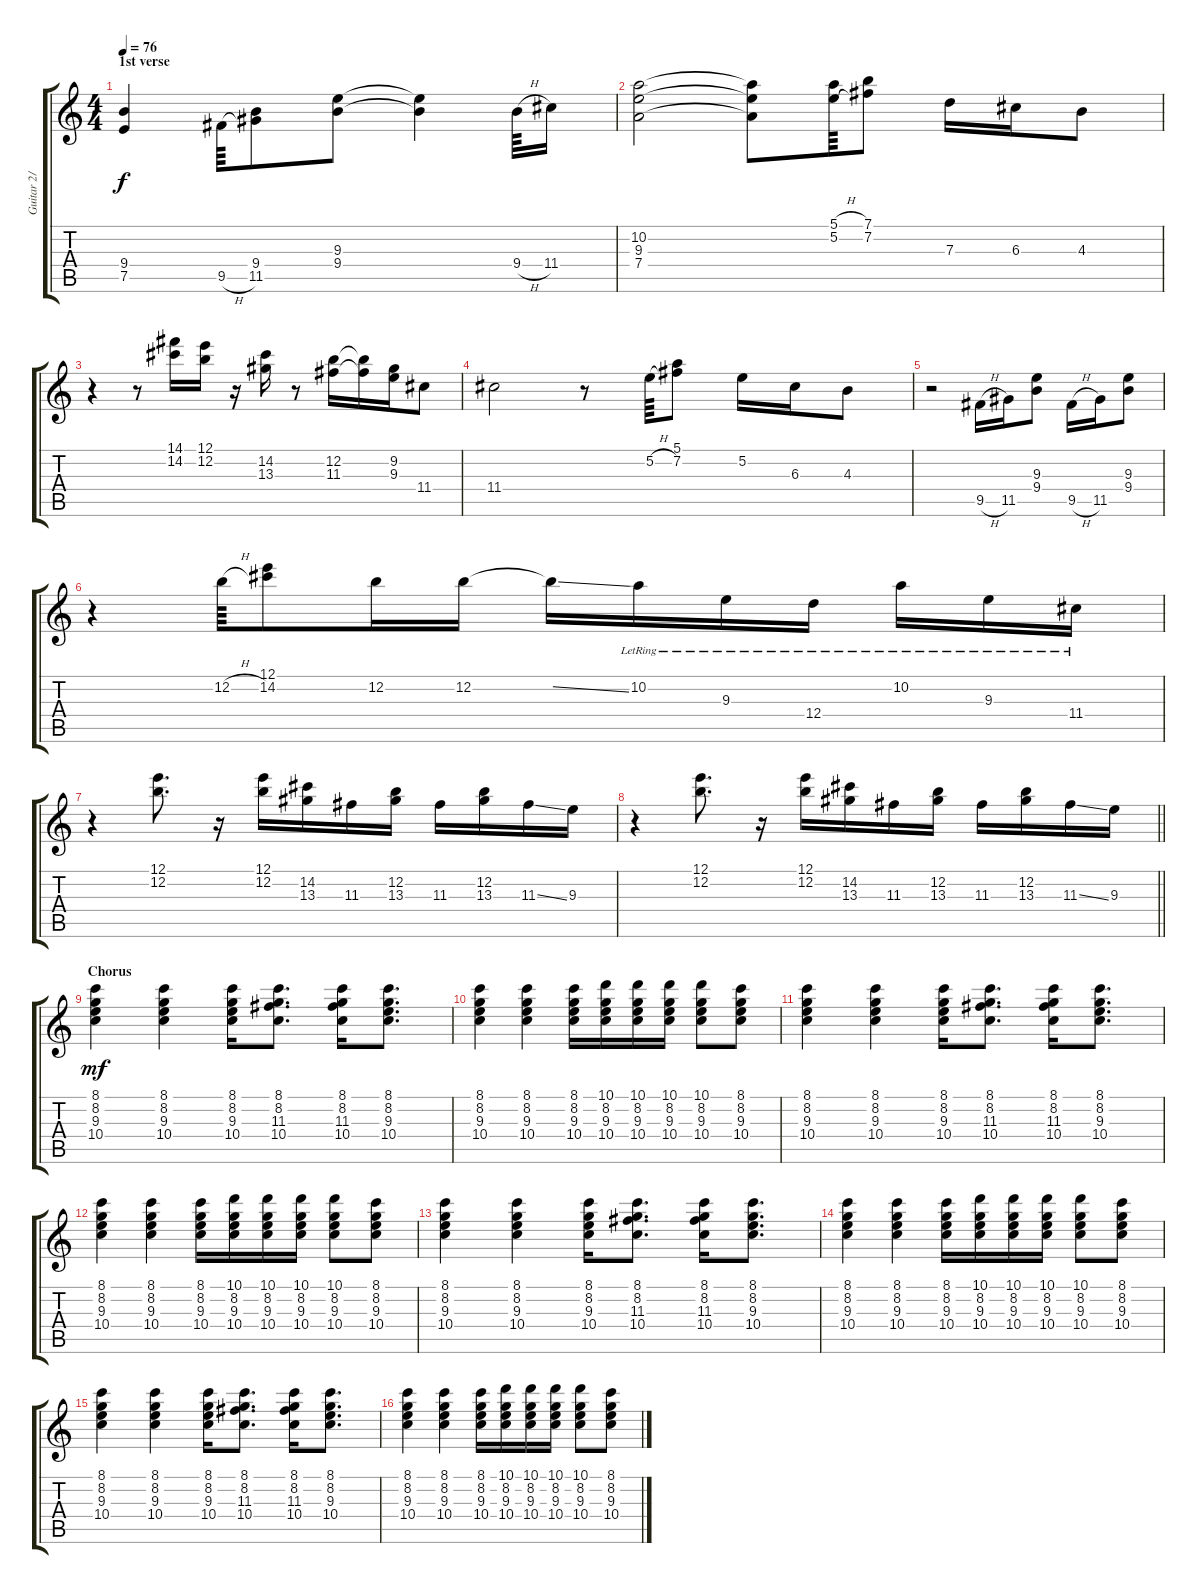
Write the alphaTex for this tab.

\track ("Guitar 2/ Fill" "Guitar 2/ ") {instrument electricguitarclean}
\staff {score tabs}
\tuning (E4 B3 G3 D3 A2 E2) {hide}
\ts (4 4)
\section ("" "1st verse")
\tempo 76
\clef g2
\ks c
(9.4 7.5).4{dy f} 9.5{h}.64 (9.4 11.5).8 (9.3 9.4).8 (9.3{t} 9.4{t}).4 9.4{h}.64 11.4.16 |
(10.2 9.3 7.4).2 (10.2{t} 9.3{t} 7.4{t}).8 (5.1{h} 5.2{h}).64 (7.1 7.2).8 7.3.16 6.3.16 4.3.8 |
r.4 r.8 (14.1 14.2).16 (12.1 12.2).16 r.16 (14.2 13.3).16 r.8 (12.2 11.3).16 (12.2{t} 11.3{t}).16 (9.2 9.3).16 11.4.8 |
11.4.2 r.8 5.2{h}.64 (5.1 7.2).8 5.2.16 6.3.16 4.3.8 |
r.2 9.5{h}.16 11.5.16 (9.3 9.4).8 9.5{h}.16 11.5.16 (9.3 9.4).8 |
r.4 12.2{h}.64 (12.1 14.2).8 12.2.16 12.2.16 12.2{ss t}.16 10.2{lr}.16 9.3{lr}.16 12.4{lr}.16 10.2{lr}.16 9.3{lr}.16 11.4{lr}.16 |
r.4 (12.1 12.2).8{d} r.16 (12.1 12.2).16 (14.2 13.3).16 11.3.16 (12.2 13.3).16 11.3.16 (12.2 13.3).16 11.3{ss}.16 9.3.16 |
\barLineRight lightlight
r.4 (12.1 12.2).8{d} r.16 (12.1 12.2).16 (14.2 13.3).16 11.3.16 (12.2 13.3).16 11.3.16 (12.2 13.3).16 11.3{ss}.16 9.3.16 |
\section ("" "Chorus")
(8.1 8.2 9.3 10.4).4{dy mf} (8.1 8.2 9.3 10.4).4 (8.1 8.2 9.3 10.4).16 (8.1 8.2 11.3 10.4).8{d} (8.1 8.2 11.3 10.4).16 (8.1 8.2 9.3 10.4).8{d} |
(8.1 8.2 9.3 10.4).4 (8.1 8.2 9.3 10.4).4 (8.1 8.2 9.3 10.4).16 (10.1 8.2 9.3 10.4).16 (10.1 8.2 9.3 10.4).16 (10.1 8.2 9.3 10.4).16 (10.1 8.2 9.3 10.4).8 (8.1 8.2 9.3 10.4).8 |
(8.1 8.2 9.3 10.4).4 (8.1 8.2 9.3 10.4).4 (8.1 8.2 9.3 10.4).16 (8.1 8.2 11.3 10.4).8{d} (8.1 8.2 11.3 10.4).16 (8.1 8.2 9.3 10.4).8{d} |
(8.1 8.2 9.3 10.4).4 (8.1 8.2 9.3 10.4).4 (8.1 8.2 9.3 10.4).16 (10.1 8.2 9.3 10.4).16 (10.1 8.2 9.3 10.4).16 (10.1 8.2 9.3 10.4).16 (10.1 8.2 9.3 10.4).8 (8.1 8.2 9.3 10.4).8 |
(8.1 8.2 9.3 10.4).4 (8.1 8.2 9.3 10.4).4 (8.1 8.2 9.3 10.4).16 (8.1 8.2 11.3 10.4).8{d} (8.1 8.2 11.3 10.4).16 (8.1 8.2 9.3 10.4).8{d} |
(8.1 8.2 9.3 10.4).4 (8.1 8.2 9.3 10.4).4 (8.1 8.2 9.3 10.4).16 (10.1 8.2 9.3 10.4).16 (10.1 8.2 9.3 10.4).16 (10.1 8.2 9.3 10.4).16 (10.1 8.2 9.3 10.4).8 (8.1 8.2 9.3 10.4).8 |
(8.1 8.2 9.3 10.4).4 (8.1 8.2 9.3 10.4).4 (8.1 8.2 9.3 10.4).16 (8.1 8.2 11.3 10.4).8{d} (8.1 8.2 11.3 10.4).16 (8.1 8.2 9.3 10.4).8{d} |
(8.1 8.2 9.3 10.4).4 (8.1 8.2 9.3 10.4).4 (8.1 8.2 9.3 10.4).16 (10.1 8.2 9.3 10.4).16 (10.1 8.2 9.3 10.4).16 (10.1 8.2 9.3 10.4).16 (10.1 8.2 9.3 10.4).8 (8.1 8.2 9.3 10.4).8
